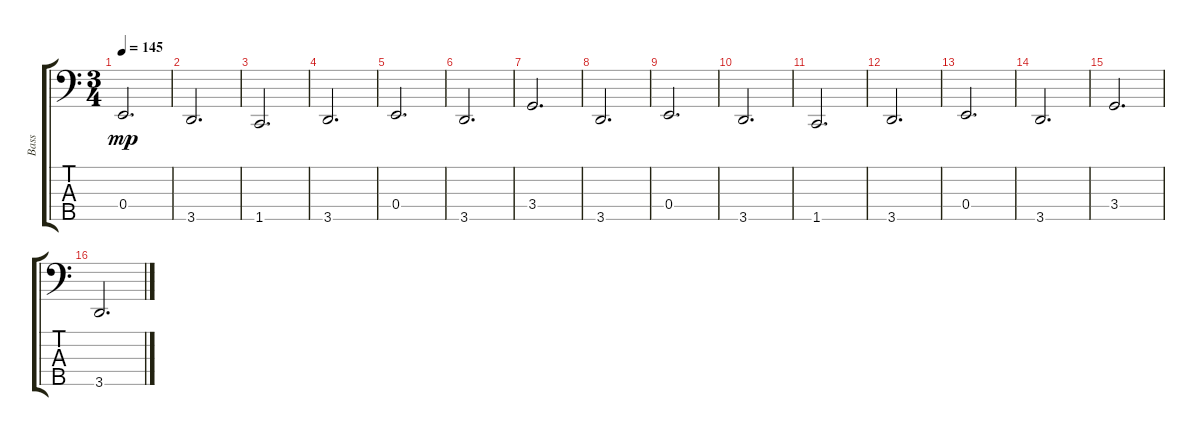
\track ("Bass" "Bass") {instrument electricbassfinger}
\staff {score tabs}
\tuning (G2 D2 A1 E1 B0) {hide}
\ts (3 4)
\tempo 145
\clef f4
\ks c
0.4.2{d dy mp} |
3.5.2{d} |
1.5.2{d} |
3.5.2{d} |
0.4.2{d} |
3.5.2{d} |
3.4.2{d} |
3.5.2{d} |
0.4.2{d} |
3.5.2{d} |
1.5.2{d} |
3.5.2{d} |
0.4.2{d} |
3.5.2{d} |
3.4.2{d} |
3.5.2{d}
